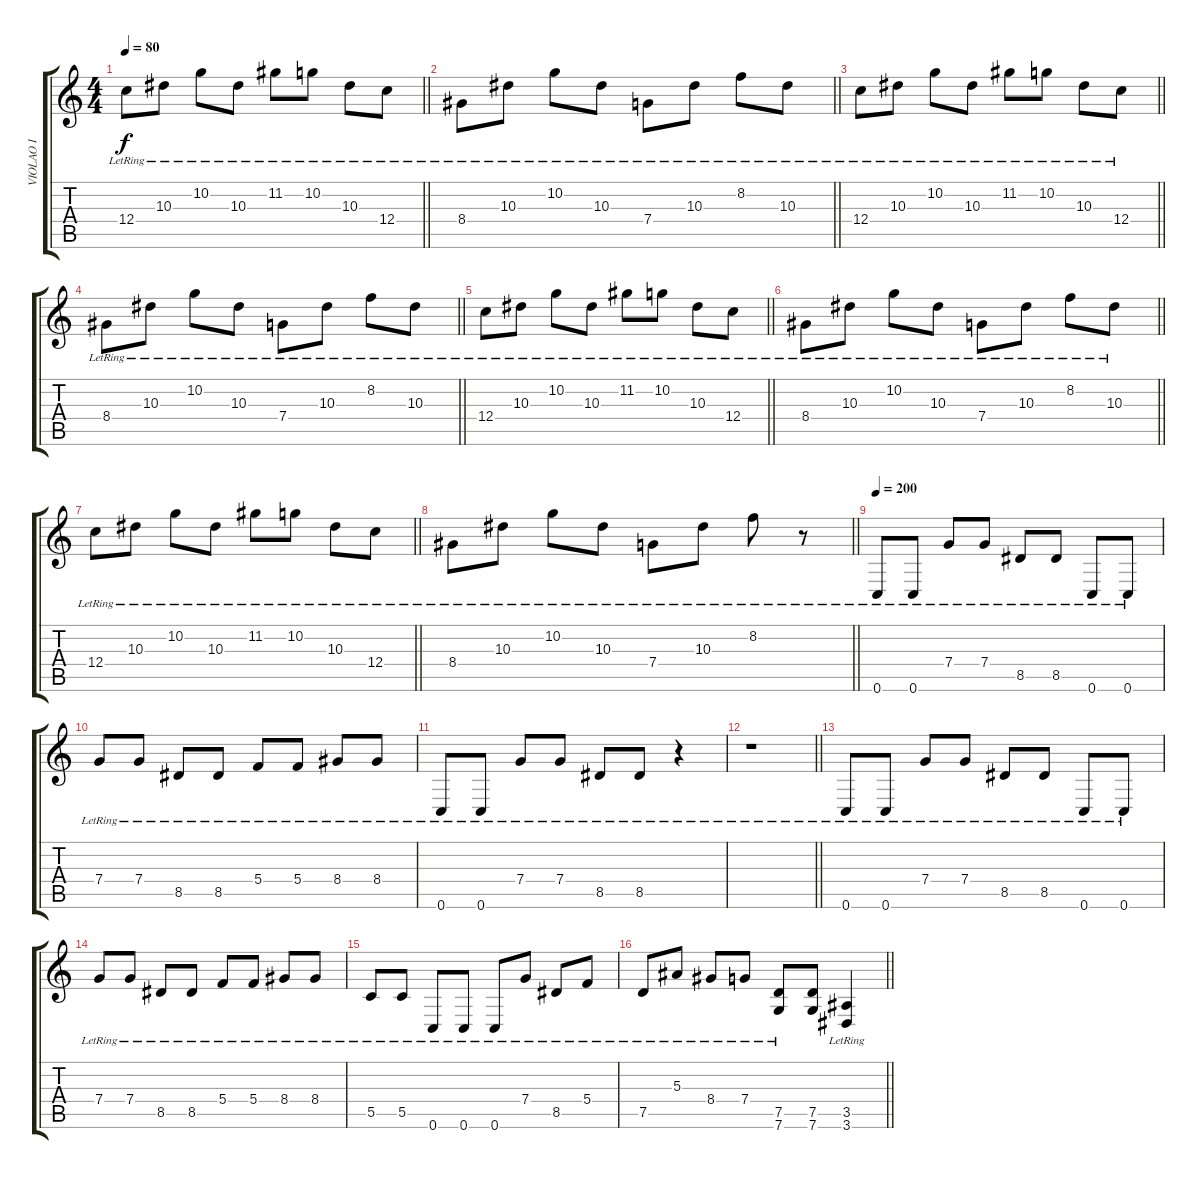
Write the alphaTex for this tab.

\track ("VIOLAO I" "VIOLAO I") {instrument acousticguitarsteel}
\staff {score tabs}
\tuning (D4 A3 F3 C3 G2 C2) {hide}
\ts (4 4)
\section ("" "")
\tempo 80
\clef g2
\barLineRight lightlight
\ks c
12.4{lr}.8{dy f} 10.3{lr}.8 10.2{lr}.8 10.3{lr}.8 11.2{lr}.8 10.2{lr}.8 10.3{lr}.8 12.4{lr}.8 |
\barLineRight lightlight
8.4{lr}.8 10.3{lr}.8 10.2{lr}.8 10.3{lr}.8 7.4{lr}.8 10.3{lr}.8 8.2{lr}.8 10.3{lr}.8 |
\barLineRight lightlight
12.4{lr}.8 10.3{lr}.8 10.2{lr}.8 10.3{lr}.8 11.2{lr}.8 10.2{lr}.8 10.3{lr}.8 12.4{lr}.8 |
\barLineRight lightlight
8.4{lr}.8 10.3{lr}.8 10.2{lr}.8 10.3{lr}.8 7.4{lr}.8 10.3{lr}.8 8.2{lr}.8 10.3{lr}.8 |
\section ("" "")
\barLineRight lightlight
12.4{lr}.8 10.3{lr}.8 10.2{lr}.8 10.3{lr}.8 11.2{lr}.8 10.2{lr}.8 10.3{lr}.8 12.4{lr}.8 |
\barLineRight lightlight
8.4{lr}.8 10.3{lr}.8 10.2{lr}.8 10.3{lr}.8 7.4{lr}.8 10.3{lr}.8 8.2{lr}.8 10.3{lr}.8 |
\barLineRight lightlight
12.4{lr}.8 10.3{lr}.8 10.2{lr}.8 10.3{lr}.8 11.2{lr}.8 10.2{lr}.8 10.3{lr}.8 12.4{lr}.8 |
\barLineRight lightlight
8.4{lr}.8 10.3{lr}.8 10.2{lr}.8 10.3{lr}.8 7.4{lr}.8 10.3{lr}.8 8.2{lr}.8 r.8 |
\section ("" "")
\tempo 200
0.6{lr}.8 0.6{lr}.8 7.4{lr}.8 7.4{lr}.8 8.5{lr}.8 8.5{lr}.8 0.6{lr}.8 0.6{lr}.8 |
7.4{lr}.8 7.4{lr}.8 8.5{lr}.8 8.5{lr}.8 5.4{lr}.8 5.4{lr}.8 8.4{lr}.8 8.4{lr}.8 |
0.6{lr}.8 0.6{lr}.8 7.4{lr}.8 7.4{lr}.8 8.5{lr}.8 8.5{lr}.8 r.4 |
\barLineRight lightlight
r.1 |
0.6{lr}.8 0.6{lr}.8 7.4{lr}.8 7.4{lr}.8 8.5{lr}.8 8.5{lr}.8 0.6{lr}.8 0.6{lr}.8 |
7.4{lr}.8 7.4{lr}.8 8.5{lr}.8 8.5{lr}.8 5.4{lr}.8 5.4{lr}.8 8.4{lr}.8 8.4{lr}.8 |
5.5{lr}.8 5.5{lr}.8 0.6{lr}.8 0.6{lr}.8 0.6{lr}.8 7.4{lr}.8 8.5{lr}.8 5.4{lr}.8 |
\barLineRight lightlight
7.5{lr}.8 5.3{lr}.8 8.4{lr}.8 7.4{lr}.8 (7.5{lr} 7.6{lr}).8 (7.5 7.6).8 (3.5{lr} 3.6{lr}).4
